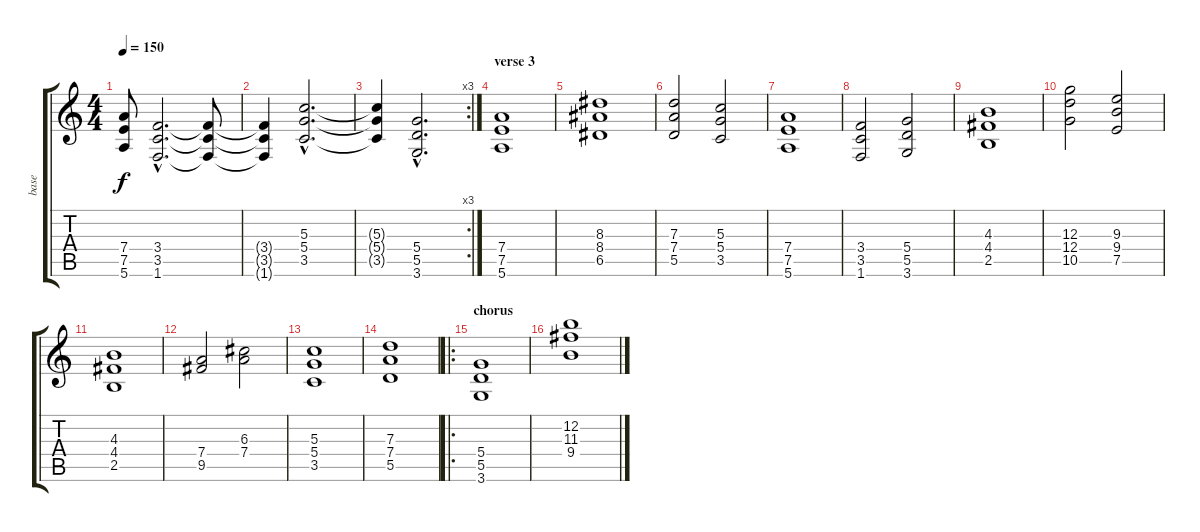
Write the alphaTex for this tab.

\track ("base" "base") {instrument distortionguitar}
\staff {score tabs}
\tuning (E4 B3 G3 D3 A2 E2) {hide}
\ts (4 4)
\tempo 150
\clef g2
\ks c
(7.4{t} 7.5{t} 5.6{t}).8{dy f} (3.4{hac} 3.5{hac} 1.6{hac}).2{d} (3.4{t} 3.5{t} 1.6{t}).8 |
(3.4{t} 3.5{t} 1.6{t}).4 (5.3{hac} 5.4{hac} 3.5{hac}).2{d} |
\rc 3
(5.3{t} 5.4{t} 3.5{t}).4 (5.4{hac} 5.5{hac} 3.6{hac}).2{d} |
\section ("" "verse 3")
(7.4 7.5 5.6).1 |
(8.3 8.4 6.5).1 |
(7.3 7.4 5.5).2 (5.3 5.4 3.5).2 |
(7.4 7.5 5.6).1 |
(3.4 3.5 1.6).2 (5.4 5.5 3.6).2 |
(4.3 4.4 2.5).1 |
(12.3 12.4 10.5).2 (9.3 9.4 7.5).2 |
(4.3 4.4 2.5).1 |
(7.4 9.5).2 (6.3 7.4).2 |
(5.3 5.4 3.5).1 |
(7.3 7.4 5.5).1 |
\ro
\section ("" "chorus")
(5.4 5.5 3.6).1 |
(12.2 11.3 9.4).1
